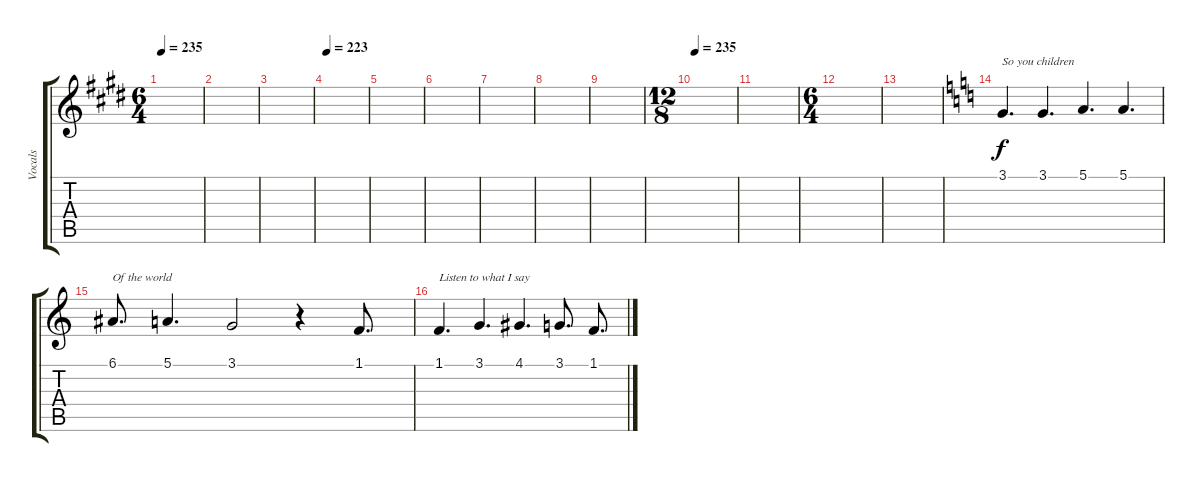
\track ("Vocals" "Vocals") {instrument tenorsax}
\staff {score tabs}
\tuning (E4 B3 G3 D3 A2 E2) {hide}
\ts (6 4)
\tempo 235
\clef g2
\ks e
|
|
|
\tempo 223
|
|
|
|
|
|
\ts (12 8)
\tempo 235
|
|
\ts (6 4)
|
|
\ks c
3.1.4{d txt "So you children"} 3.1.4{d} 5.1.4{d} 5.1.4{d} |
6.1.8{d txt "Of the world"} 5.1.4{d} 3.1.2 r.4 1.1.8{d} |
1.1.4{d txt "Listen to what I say"} 3.1.4{d} 4.1.4{d} 3.1.8{d} 1.1.8{d}
